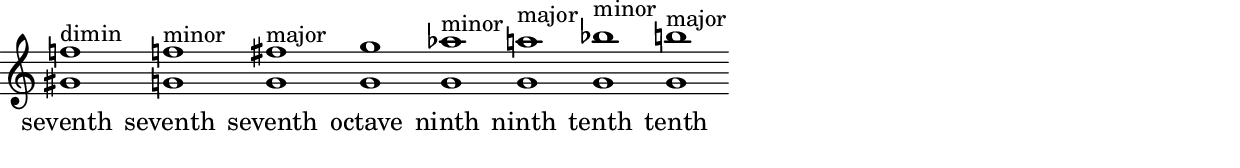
%% Generated by lilypond-book.py
%% Options: [fragment,indent=0\mm,alt=[image of music],notime,line-width=13.0\cm]
\include "lilypond-book-preamble.ly"







% ****************************************************************
% Start cut-&-pastable-section 
% ****************************************************************

\paper {
  #(define dump-extents #t)
  
  indent = 0\mm
  line-width = 13.0\cm
  force-assignment = #""
  line-width = #(- line-width (* mm  3.000000))
}

\layout {
  
 \context {
  \Score
  timing = ##f
 }
 \context {
  \Staff
  \remove Time_signature_engraver
 }
}


{


% ****************************************************************
% ly snippet contents follows:
% ****************************************************************
\sourcefileline 2718
\set Score.automaticBars = ##f
<<
\context Staff \relative c'' {
  < gis f'! >1^"dimin" 
  < g! f'! >^"minor" 
  < g fis' >^"major" 
  < g g' > 
  < g as' >^"minor" 
  < g a'! >^"major" 
  < g bes' >^"minor" 
  < g b'! >^"major" 
}
\context Lyrics \lyrics {
  "seventh " "seventh " "seventh " "octave "
  "ninth " "ninth " "tenth " "tenth"
}
>>



% ****************************************************************
% end ly snippet
% ****************************************************************
}
